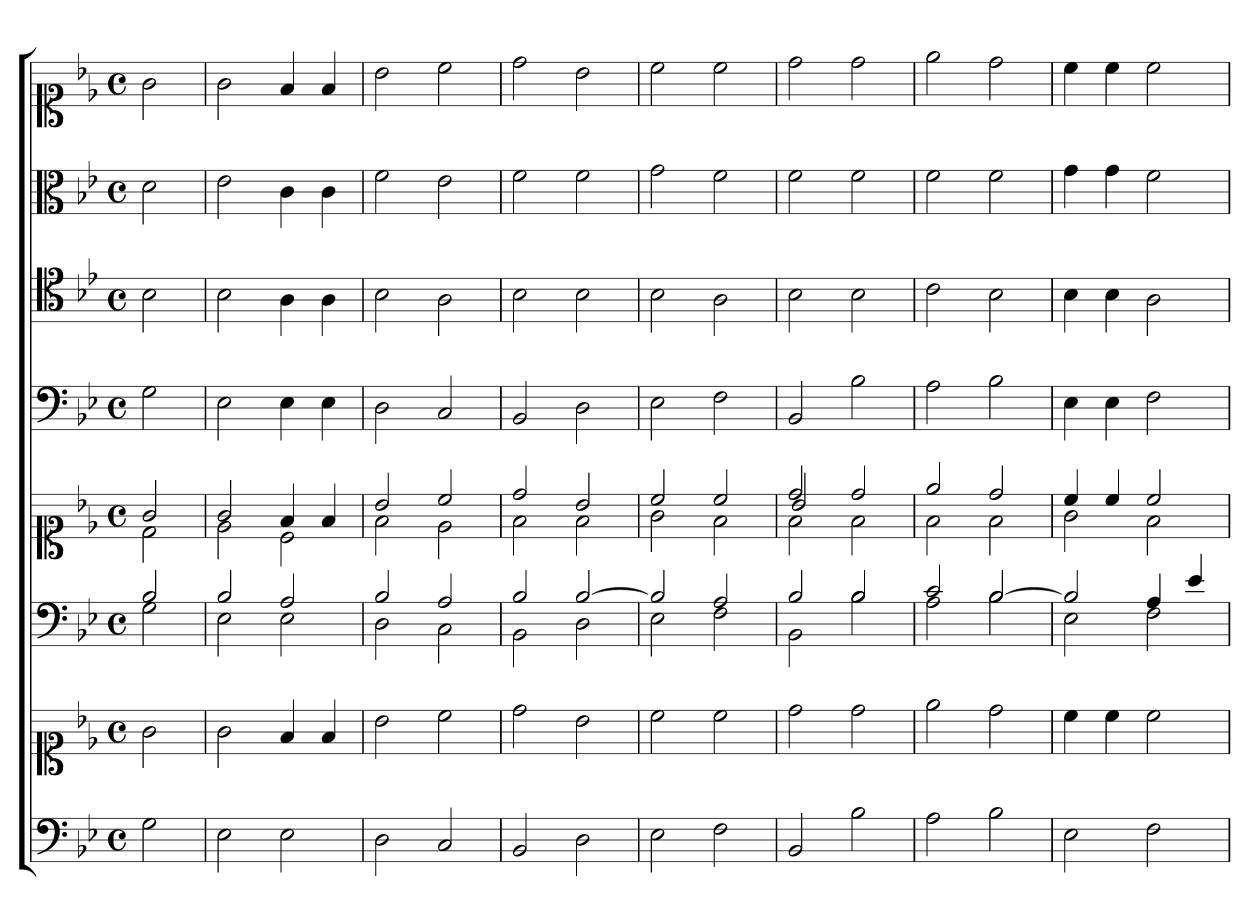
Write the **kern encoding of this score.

**kern	**kern	**kern	**kern	**kern	**kern	**kern	**kern
*part6	*part6	*part5	*part5	*part4	*part3	*part2	*part1
*staff8	*staff7	*staff6	*staff5	*staff4	*staff3	*staff2	*staff1
*clefF4	*clefC1	*clefF4	*clefC1	*clefF4	*clefC4	*clefC3	*clefC1
*k[b-e-]	*k[b-e-]	*k[b-e-]	*k[b-e-]	*k[b-e-]	*k[b-e-]	*k[b-e-]	*k[b-e-]
*B-:	*B-:	*B-:	*B-:	*B-:	*B-:	*B-:	*B-:
*M4/4	*M4/4	*M4/4	*M4/4	*M4/4	*M4/4	*M4/4	*M4/4
*met(c)	*met(c)	*met(c)	*met(c)	*met(c)	*met(c)	*met(c)	*met(c)
*MM180	*MM180	*MM180	*MM180	*MM180	*MM180	*MM180	*MM180
=1	=1	=1	=1	=1	=1	=1	=1
*	*	*^	*^	*	*	*	*
2G	2g	2B-	2G	2g	2d	2G	2B-	2d	2g
=2	=2	=2	=2	=2	=2	=2	=2	=2	=2
2E-	2g	2B-	2E-	2g	2e-	2E-	2B-	2e-	2g
2E-	4f	2A	2E-	4f	2c	4E-	4A	4c	4f
.	4f	.	.	4f	.	4E-	4A	4c	4f
=3	=3	=3	=3	=3	=3	=3	=3	=3	=3
2D	2b-	2B-	2D	2b-	2f	2D	2B-	2f	2b-
2C	2cc	2A	2C	2cc	2e-	2C	2A	2e-	2cc
=4	=4	=4	=4	=4	=4	=4	=4	=4	=4
2BB-	2dd	2B-	2BB-	2dd	2f	2BB-	2B-	2f	2dd
2D	2b-	[2B-	2D	2b-	2f	2D	2B-	2f	2b-
=5	=5	=5	=5	=5	=5	=5	=5	=5	=5
2E-	2cc	2B-]	2E-	2cc	2g	2E-	2B-	2g	2cc
2F	2cc	2A	2F	2cc	2f	2F	2A	2f	2cc
=6	=6	=6	=6	=6	=6	=6	=6	=6	=6
*	*	*	*	*	*^	*	*	*	*
2BB-	2dd	2B-	2BB-	2dd	2f	2b-/	2BB-	2B-	2f	2dd
2B-	2dd	2B-	2B-	2dd	2f	2ryy	2B-	2B-	2f	2dd
*	*	*	*	*	*v	*v	*	*	*	*
=7	=7	=7	=7	=7	=7	=7	=7	=7	=7
2A	2ee-	2c	2A	2ee-	2f	2A	2c	2f	2ee-
2B-	2dd	[2B-	2B-	2dd	2f	2B-	2B-	2f	2dd
=8	=8	=8	=8	=8	=8	=8	=8	=8	=8
2E-	4cc	2B-]	2E-	4cc	2g	4E-	4B-	4g	4cc
.	4cc	.	.	4cc	.	4E-	4B-	4g	4cc
2F	2cc	4A	2F	2cc	2f	2F	2A	2f	2cc
.	.	4e-	.	.	.	.	.	.	.
*	*	*v	*v	*	*	*	*	*	*
*	*	*	*v	*v	*	*	*	*
=	=	=	=	=	=	=	=
*-	*-	*-	*-	*-	*-	*-	*-
